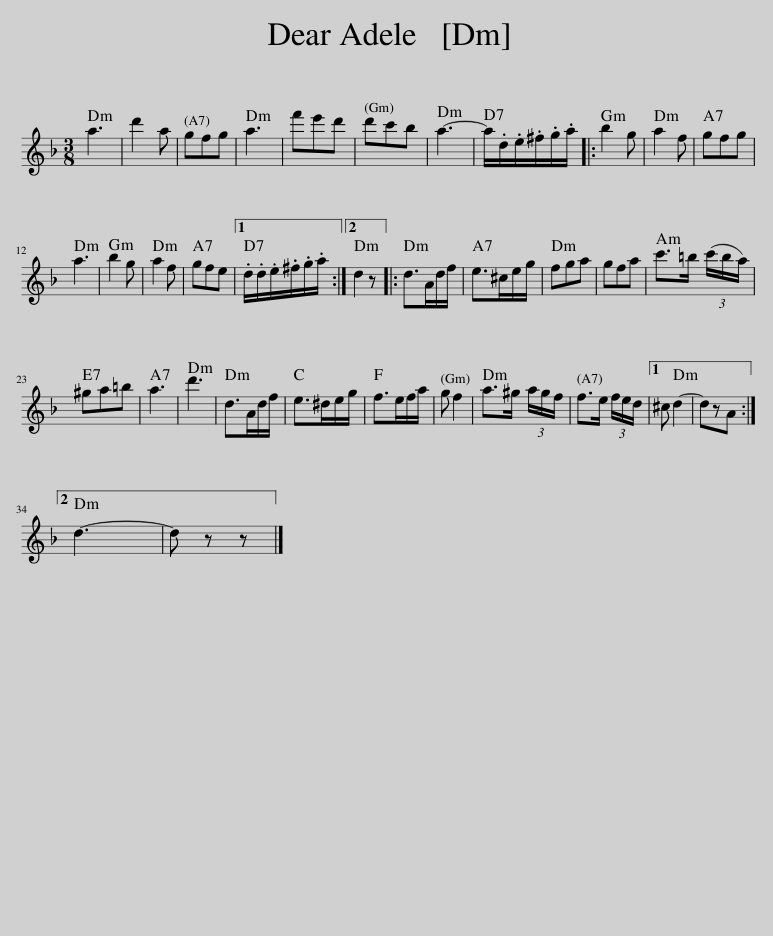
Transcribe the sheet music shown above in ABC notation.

X:1
L:1/8
M:3/8
I:linebreak $
K:Dmin
V:1 treble
V:1
 a3 | d'2 a | gfg | a3 | f'e'd' | %5
 d'c'b | a3- | a/.d/.e/.^f/.g/.a/ |: b2 g | a2 f | %10
 gfg |$ a3 | b2 g | a2 f | gfe |1 %15
 .d/.d/.e/.^f/.g/.a/ :|2 d2 z |: d>Ad/f/ | e>^ce/g/ | fga | %20
 gfa | c'>=b (3(c'/b/a/) |$ ^ga=b | a3 | d'3 | %25
 d>Ad/f/ | e>^de/g/ | f>ef/a/ | g f2 | a>^g (3a/g/f/ | %30
 f>e (3f/e/d/ |1 ^c d2- | dzA :|2$ d3- | d z z |] %35
